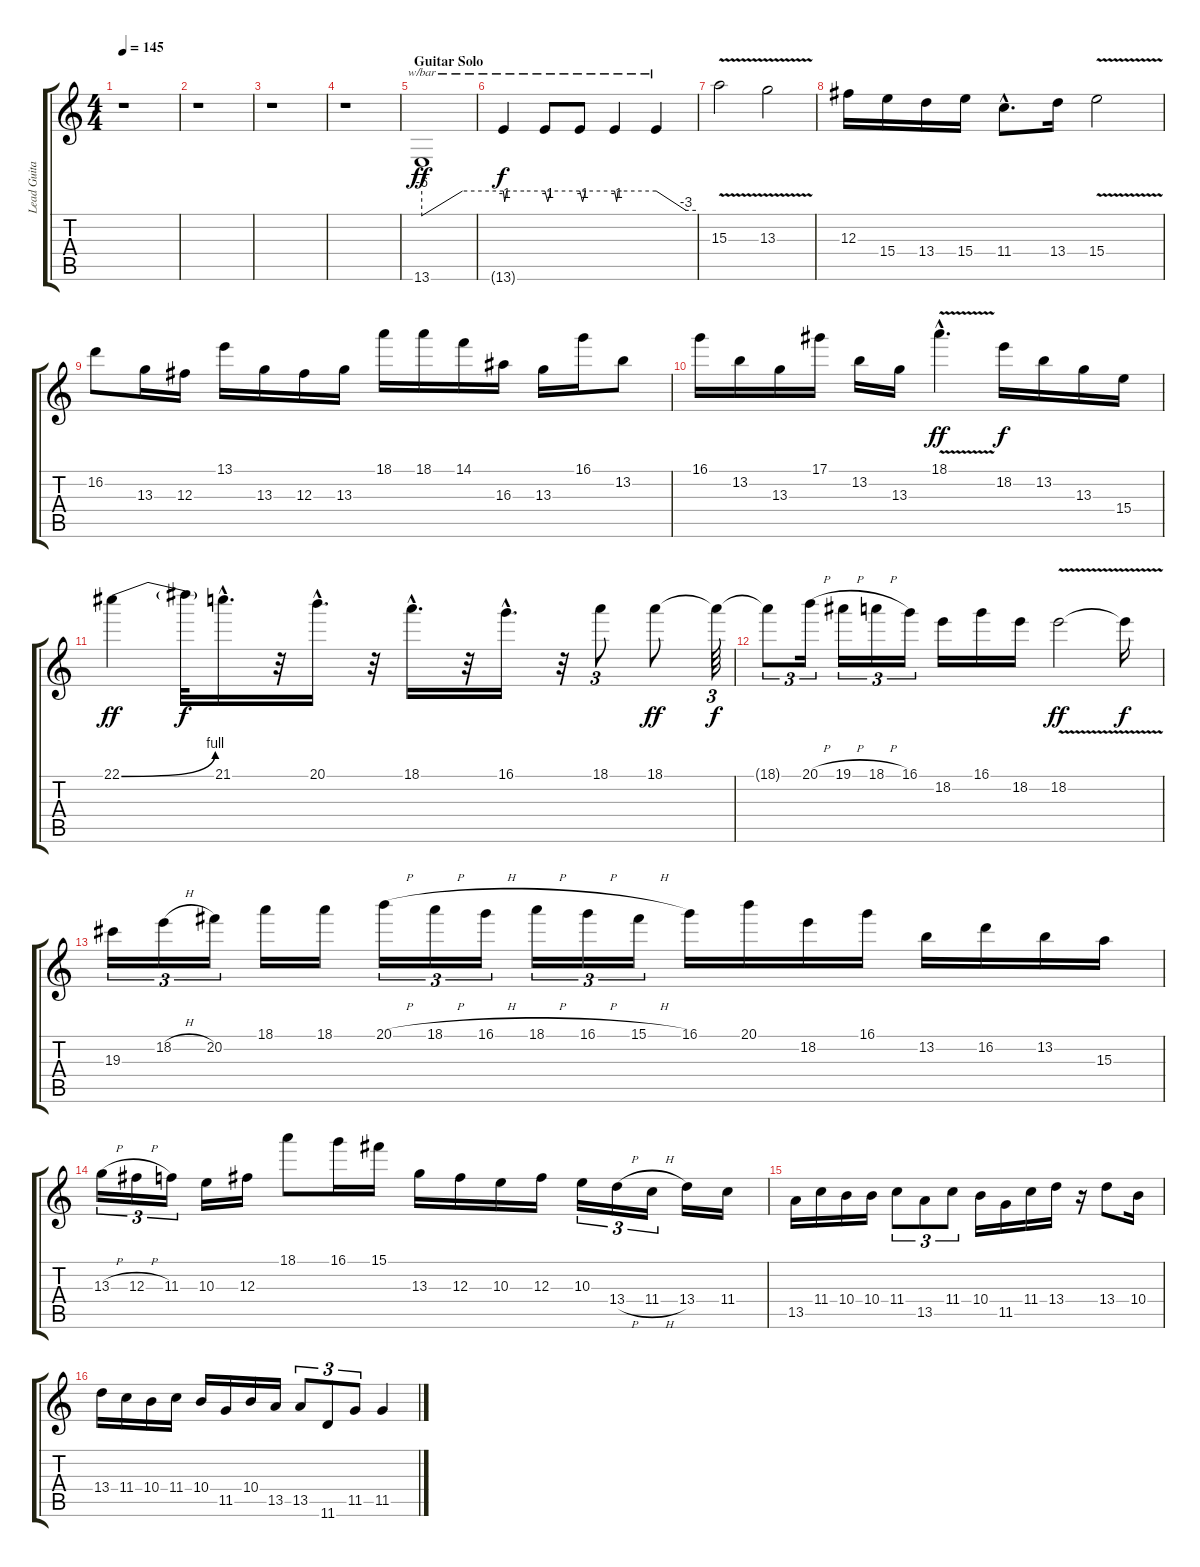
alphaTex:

\track ("Lead Guitar" "Lead Guita") {instrument distortionguitar}
\staff {score tabs}
\tuning (Eb4 Bb3 Gb3 Db3 Ab2 Eb2) {hide}
\ts (4 4)
\tempo 145
\clef g2
\ks c
r.1{dy ff} |
r.1 |
r.1 |
r.1 |
\section ("" "Guitar Solo")
13.6.1{tbe (custom default 0 -24 30 0 60 0)} |
13.6{t}.4{tbe (custom default 0 0 2 -4 5 0 10 0 30 0 60 0) dy f} 13.6{t}.8{tbe (custom default 0 0 5 -4 10 0 60 0)} 13.6{t}.8{tbe (custom default 0 0 5 -4 10 0 60 0)} 13.6{t}.4{tbe (custom default 0 0 3 -4 5 0 10 0 60 0)} 13.6{t}.4{tbe (custom default 0 0 45 -12 60 -12)} |
15.3{v}.2 13.3{v}.2 |
12.3.16 15.4.16 13.4.16 15.4.16 11.4{hac}.8{d} 13.4.16 15.4{v}.2 |
16.2.8 13.3.16 12.3.16 13.1.16 13.3.16 12.3.16 13.3.16 18.1.16 18.1.16 14.1.16 16.3.16 13.3.16 16.1.16 13.2.8 |
16.1.16 13.2.16 13.3.16 17.1.16 13.2.16 13.3.16 18.1{v hac}.4{d dy ff} 18.2.16{dy f} 13.2.16 13.3.16 15.4.16 |
22.1{be (bend 0 0 60 4)}.4{dy ff} 22.1{t}.32{dy f} 21.1{hac}.16{d} r.32 20.1{hac}.16{d} r.32 18.1{hac}.16{d} r.32 16.1{hac}.16{d} r.32 18.1.8{tu (3 2)} 18.1.8{dy ff} 18.1{t}.64{tu (3 2) dy f} |
18.1{t}.8{tu (3 2)} 20.1{h}.16{tu (3 2)} 19.1{h}.16{tu (3 2)} 18.1{h}.16{tu (3 2)} 16.1.16{tu (3 2)} 18.2.16 16.1.16 18.2.16 18.2{v}.2{dy ff} 18.2{t}.16{dy f} |
19.3.16{tu (3 2)} 18.2{h}.16{tu (3 2)} 20.2.16{tu (3 2)} 18.1.16 18.1.16 20.1{h}.16{tu (3 2)} 18.1{h}.16{tu (3 2)} 16.1{h}.16{tu (3 2)} 18.1{h}.16{tu (3 2)} 16.1{h}.16{tu (3 2)} 15.1{h}.16{tu (3 2)} 16.1.16 20.1.16 18.2.16 16.1.16 13.2.16 16.2.16 13.2.16 15.3.16 |
13.3{h}.16{tu (3 2)} 12.3{h}.16{tu (3 2)} 11.3.16{tu (3 2)} 10.3.16 12.3.16 18.1.8 16.1.16 15.1.16 13.3.16 12.3.16 10.3.16 12.3.16 10.3.16{tu (3 2)} 13.4{h}.16{tu (3 2)} 11.4{h}.16{tu (3 2)} 13.4.16 11.4.16 |
13.5.16 11.4.16 10.4.16 10.4.16 11.4.8{tu (3 2)} 13.5.8{tu (3 2)} 11.4.8{tu (3 2)} 10.4.16 11.5.16 11.4.16 13.4.16 r.16 13.4.8 10.4.16 |
13.4.16 11.4.16 10.4.16 11.4.16 10.4.16 11.5.16 10.4.16 13.5.16 13.5.8{tu (3 2)} 11.6.8{tu (3 2)} 11.5.8{tu (3 2)} 11.5.4
